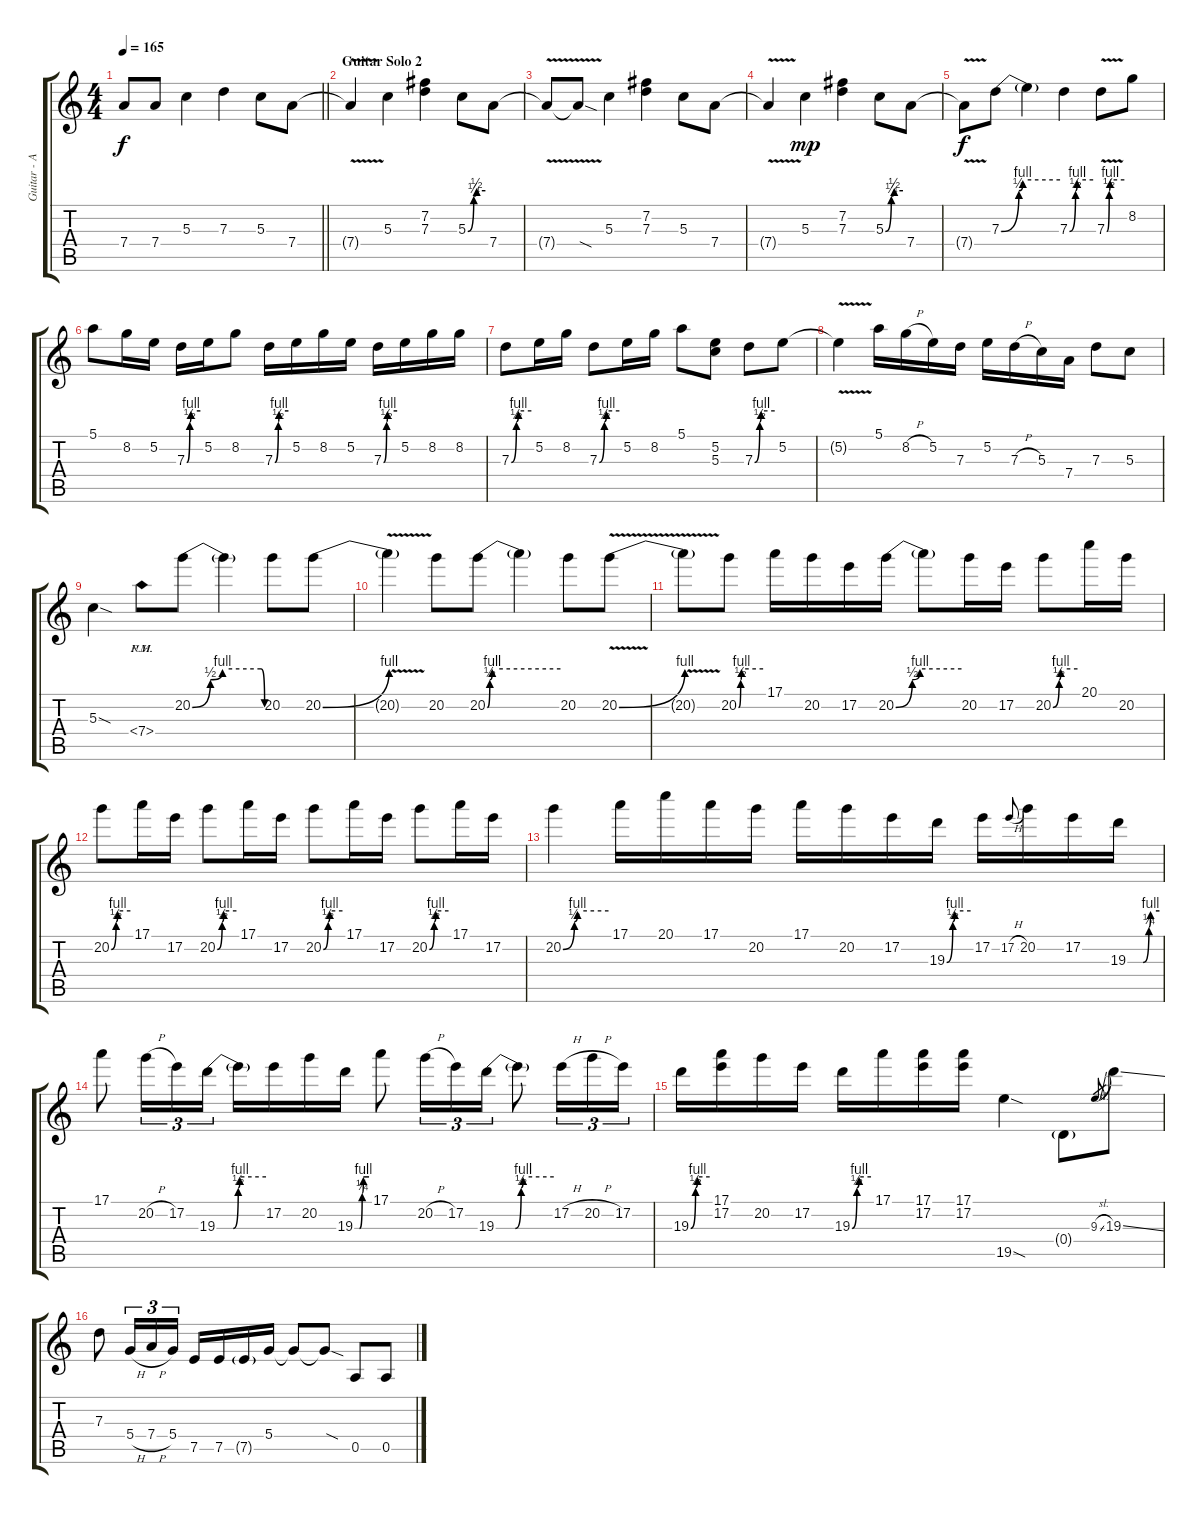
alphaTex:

\track ("Guitar - Angus" "Guitar - A") {instrument distortionguitar}
\staff {score tabs}
\tuning (E4 B3 G3 D3 A2 E2) {hide}
\ts (4 4)
\tempo 165
\clef g2
\barLineRight lightlight
\ks c
7.4{t}.8{dy f} 7.4.8 5.3.4 7.3.4 5.3.8 7.4.8 |
\section ("" "Guitar Solo 2")
7.4{v t}.4 5.3.4 (7.2 7.3).4 5.3{be (custom 0 0 20 1 30 2 60 2)}.8 7.4.8 |
7.4{v t}.8 7.4{sod t}.8 5.3.4 (7.2 7.3).4 5.3.8 7.4.8 |
7.4{v t}.4 5.3.4{dy mp} (7.2 7.3).4 5.3{be (custom 0 0 20 1 30 2 60 2)}.8 7.4.8 |
7.4{v t}.8{dy f} 7.3{be (custom 0 0 18 2 22 4 60 4)}.8 7.3{t}.4 7.3{be (custom 0 0 15 2 19 4 60 4)}.4 7.3{be (custom 0 0 8 2 11 4 15 4 60 4) v}.8 8.2.8 |
5.1.8 8.2.16 5.2.16 7.3{be (custom 0 0 13 2 18 4 60 4)}.16 5.2.16 8.2.8 7.3{be (custom 0 0 15 2 18 4 60 4)}.16 5.2.16 8.2.16 5.2.16 7.3{be (custom 0 0 13 2 17 4 60 4)}.16 5.2.16 8.2.16 8.2.16 |
7.3{be (custom 0 0 15 2 21 4 60 4)}.8 5.2.16 8.2.16 7.3{be (custom 0 0 15 2 21 4 60 4)}.8 5.2.16 8.2.16 5.1.8 (5.2 5.3).8 7.3{be (custom 0 0 15 2 19 4 60 4)}.8 5.2.8 |
5.2{v t}.4 5.1.16 8.2{h}.16 5.2.16 7.3.16 5.2.16 7.3{h}.16 5.3.16 7.4.16 7.3.8 5.3.8 |
5.3{sod}.4 7.4{nh pm}.8 20.2{be (custom 0 0 15 2 25 4 57 4 60 0)}.8 20.2{t}.4 20.2.8 20.2{be (bend 0 0 60 4)}.8 |
20.2{v t}.4 20.2.8 20.2{be (custom 0 0 2 2 4 4 60 4)}.8 20.2{t}.4 20.2.8 20.2{be (bend 0 0 60 4) v}.8 |
20.2{v t}.8 20.2{be (custom 0 0 5 2 7 4 60 4)}.8 17.1.16 20.2.16 17.2.16 20.2{be (custom 0 0 15 2 22 4 60 4)}.16 20.2{t}.8 20.2.16 17.2.16 20.2{be (custom 0 0 15 2 19 4 60 4)}.8 20.1.16 20.2.16 |
20.2{be (custom 0 0 15 2 20 4 60 4)}.8 17.1.16 17.2.16 20.2{be (custom 0 0 15 2 20 4 60 4)}.8 17.1.16 17.2.16 20.2{be (custom 0 0 15 2 20 4 60 4)}.8 17.1.16 17.2.16 20.2{be (custom 0 0 15 2 20 4 60 4)}.8 17.1.16 17.2.16 |
20.2{be (custom 0 0 15 2 19 4 60 4)}.4 17.1.16 20.1.16 17.1.16 20.2.16 17.1.16 20.2.16 17.2.16 19.3{be (custom 0 0 15 2 20 4 60 4)}.16 17.2.16 17.2{h}.8{gr onbeat} 20.2.16 17.2.16 19.3{be (custom 0 0 29 0 40 1 43 4 60 4)}.16 |
17.1.8 20.2{h}.16{tu (3 2)} 17.2.16{tu (3 2)} 19.3{be (custom 0 0 20 0 26 2 28 4 60 4)}.16{tu (3 2)} 19.3{t}.16 17.2.16 20.2.16 19.3{be (custom 0 0 20 0 31 1 36 4 60 4)}.16 17.1.8 20.2{h}.16{tu (3 2)} 17.2.16{tu (3 2)} 19.3{be (custom 0 0 20 0 26 2 28 4 60 4)}.16{tu (3 2)} 19.3{t}.8 17.2{h}.16{tu (3 2)} 20.2{h}.16{tu (3 2)} 17.2.16{tu (3 2)} |
19.3{be (custom 0 0 15 2 21 4 60 4)}.16 (17.1 17.2).16 20.2.16 17.2.16 19.3{be (custom 0 0 15 2 22 4 60 4)}.16 17.1.16 (17.1 17.2).16 (17.1 17.2).16 19.5{sod}.4 0.4{g}.8 9.3{sl}.8{gr} 19.3{ss}.8 |
7.3.8 5.4{h}.16{tu (3 2)} 7.4{h}.16{tu (3 2)} 5.4.16{tu (3 2)} 7.5.16 7.5.16 7.5{g}.16 5.4.16 5.4{t}.8 5.4{sod t}.8 0.5.8 0.5.8
